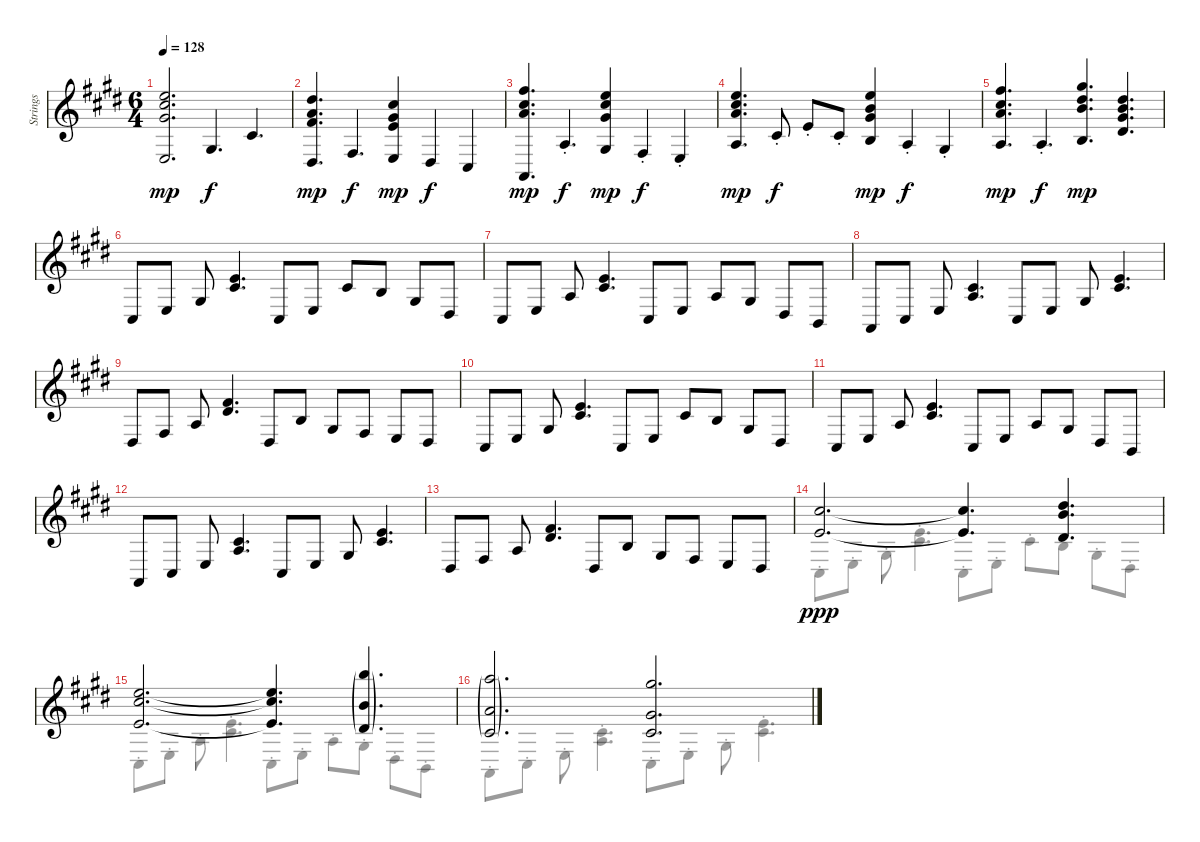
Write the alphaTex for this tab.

\track ("Strings" "Strings") {instrument stringensemble1}
\staff {score}
\tuning (E4 B3 G3 D3 A2 C2) {hide}
\voice
\ts (6 4)
\tempo 128
\clef g2
\ks e
(17.2 18.3 18.4 16.6).2{d dy mp} 20.6.4{d dy f} 16.5.4{d} |
(16.2 14.3 16.4 15.6).4{d dy mp} 18.6.4{d dy f} (0.1 18.3 18.4 16.6).4{dy mp} 15.6.4{dy f} 13.6.4 |
(14.1 14.2 14.3 0.5).4{d dy mp} 12.5{st}.4{d dy f} (12.1 14.2 13.3 11.5).4{dy mp} 9.5{st}.4{dy f} 7.5{st}.4 |
(12.1 14.2 14.3 12.5).4{d dy mp} 11.4{st}.8{dy f} 14.4{st}.8 11.4{st}.8 (12.1 12.2 13.3 14.5).4{dy mp} 12.5{st}.4{dy f} 11.5{st}.4 |
(14.1 14.2 14.3 12.5).4{d dy mp} 12.5{st}.4{d dy f} (16.1 16.2 16.3 14.5).4{d dy mp} (16.2 16.3 18.4 18.5).4{d} |
13.6.8 16.6.8 11.5.8 (0.1 11.4).4{d} 13.6.8 7.5.8 6.3.8 4.3.8 6.4.8 6.5.8 |
4.5.8 2.4.8 2.3.8 (0.1 2.2).4{d} 4.5.8 2.4.8 2.3.8 1.3.8 1.4.8 2.5.8 |
0.5.8 4.5.8 2.4.8 (2.2 2.3).4{d} 4.5.8 2.4.8 1.3.8 (0.1 2.2).4{d} |
1.4.8 4.4.8 2.3.8 (2.1 4.2).4{d} 1.4.8 0.2.8 1.3.8 4.4.8 2.4.8 1.4.8 |
4.5.8 2.4.8 1.3.8 (0.1 2.2).4{d} 4.5.8 2.4.8 2.2.8 0.2.8 1.3.8 1.4.8 |
4.5.8 2.4.8 2.3.8 (0.1 2.2).4{d} 4.5.8 2.4.8 2.3.8 1.3.8 1.4.8 2.5.8 |
0.5.8 4.5.8 2.4.8 (2.2 2.3).4{d} 4.5.8 2.4.8 1.3.8 (0.1 2.2).4{d} |
1.4.8 4.4.8 2.3.8 (2.1 4.2).4{d} 1.4.8 0.2.8 1.3.8 4.4.8 2.4.8 1.4.8 |
(9.1 9.3).2{d dy ppp} (9.1{t} 9.3{t}).4{d} (11.1 12.2 13.4).4{d} |
(12.1 14.2 14.4).2{d} (12.1{t} 14.2{t} 14.4{t}).4{d} (19.1{g} 12.2{g} 8.3{g}).4{d} |
(17.1{g} 10.2{g} 6.3{g}).2{d} (16.1 18.4 16.5).2{d}
\voice
\clef g2
\ottava regular
\simile none
\ks e
|
|
|
|
|
|
|
|
|
|
|
|
|
4.5{st}.8 2.4{st}.8 1.3{st}.8 (0.1{st} 2.2{st}).4{d} 4.5{st}.8 2.4{st}.8 2.2{st}.8 4.3{st}.8 1.3{st}.8 1.4{st}.8 |
4.5{st}.8 2.4{st}.8 2.3{st}.8 (0.1{st} 2.2{st}).4{d} 4.5{st}.8 2.4{st}.8 2.3{st}.8 6.4{st}.8 1.4{st}.8 2.5{st}.8 |
0.5{st}.8 4.5{st}.8 2.4{st}.8 (2.2{st} 2.3{st}).4{d} 4.5{st}.8 2.4{st}.8 1.3{st}.8 (0.1{st} 2.2{st}).4{d}
